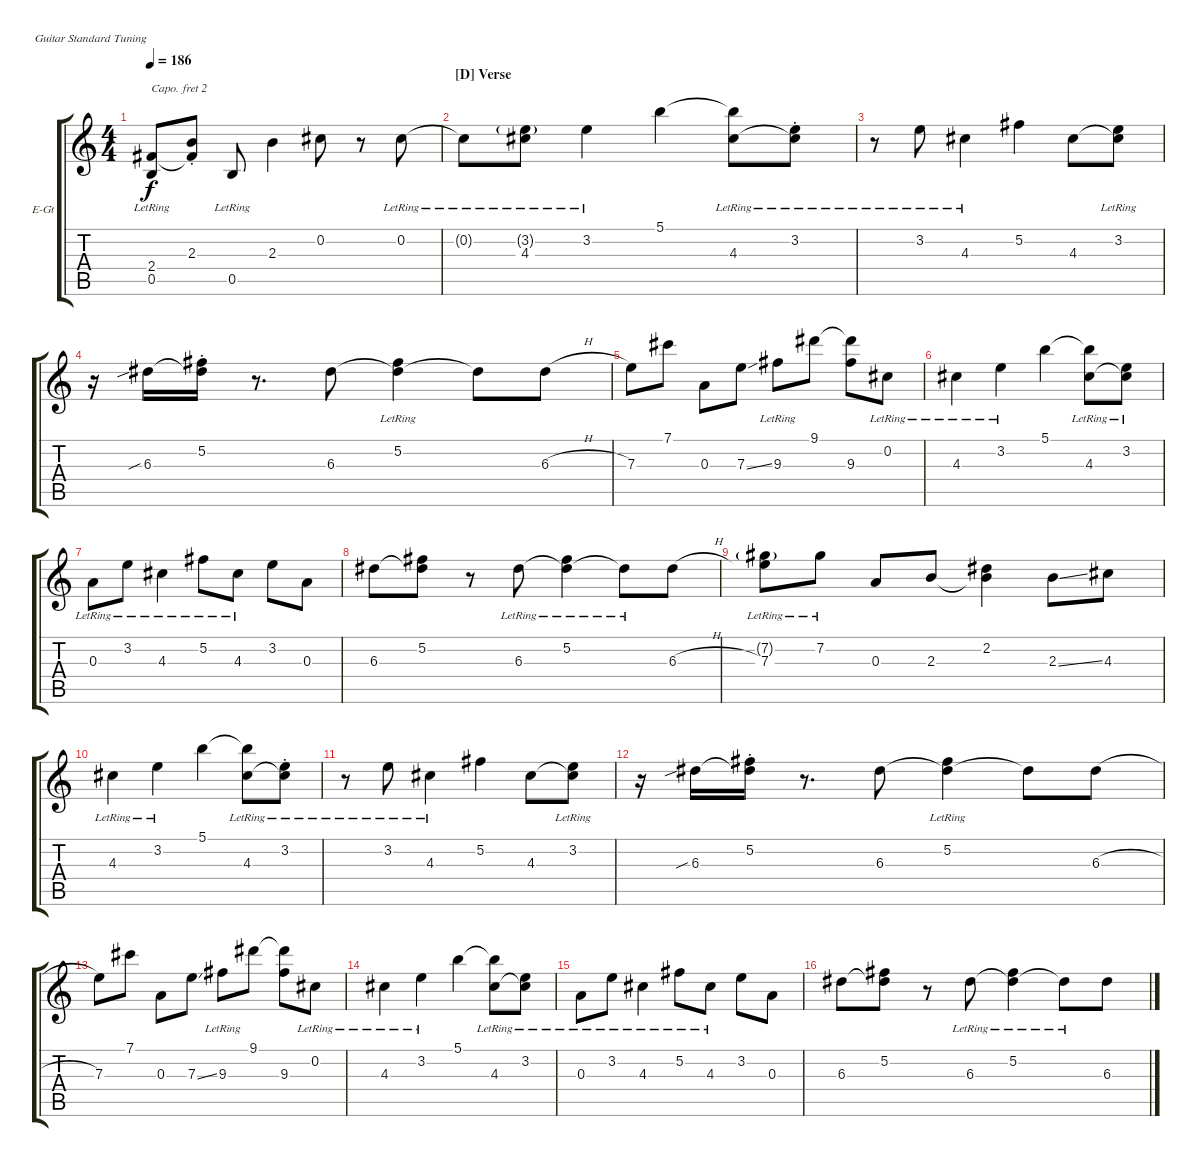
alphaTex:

\bracketExtendMode groupsimilarinstruments
\firstSystemTrackNameOrientation horizontal
\otherSystemsTrackNameOrientation horizontal
\track ("Johnny" "E-Gt") {mute instrument electricguitarclean}
\staff {score tabs}
\capo 2
\tuning (E4 B3 G3 D3 A2 E2)
\ts (4 4)
\tempo 186
\clef g2
\ks c
(0.5{lr} 2.4{t}).8{dy f} (2.3{st} 2.4{t}).8 0.5{lr}.8 2.3.4 0.2.8 r.8 0.2{lr}.8 |
\section ("D" "Verse")
0.2{lr t}.8 (3.2{g} 4.3{lr}).8 3.2{lr}.4 5.1.4 (5.1{t} 4.3{lr}).8 (3.2{st} 4.3{lr t}).8 |
r.8 3.2{lr}.8 4.3{lr}.4 5.2.4 4.3.8 (3.2{lr} 4.3{t}).8 |
r.16 6.3{sib}.16 (5.2{st} 6.3{t}).16 r.8{d} 6.3.8 (5.2{lr} 6.3{t}).4 6.3{t}.8 6.3{h}.8 |
7.3.8 7.1.8 0.3.8 7.3{ss}.8 9.3{lr}.8 9.1.8 (9.1{t} 9.3).8 0.2{lr}.8 |
4.3{lr}.4 3.2{lr}.4 5.1.4 (5.1{t} 4.3{lr}).8 (3.2 4.3{lr t}).8 |
0.3{lr}.8 3.2{lr}.8 4.3{lr}.4 5.2{lr}.8 4.3{lr}.8 3.2.8 0.3.8 |
6.3.8 (5.2 6.3{t}).8 r.8 6.3{lr}.8 (5.2{lr} 6.3{lr t}).4 6.3{lr t}.8 6.3{h}.8 |
(7.2{g} 7.3{lr}).8 7.2{lr}.8 0.3.8 2.3.8 (2.2 2.3{t}).4 2.3{ss}.8 4.3.8 |
4.3{lr}.4 3.2{lr}.4 5.1.4 (5.1{t} 4.3{lr}).8 (3.2{st} 4.3{lr t}).8 |
r.8 3.2{lr}.8 4.3{lr}.4 5.2.4 4.3.8 (3.2{lr} 4.3{t}).8 |
r.16 6.3{sib}.16 (5.2{st} 6.3{t}).16 r.8{d} 6.3.8 (5.2{lr} 6.3{t}).4 6.3{t}.8 6.3{h}.8 |
7.3.8 7.1.8 0.3.8 7.3{ss}.8 9.3{lr}.8 9.1.8 (9.1{t} 9.3).8 0.2{lr}.8 |
4.3{lr}.4 3.2{lr}.4 5.1.4 (5.1{t} 4.3{lr}).8 (3.2 4.3{lr t}).8 |
0.3{lr}.8 3.2{lr}.8 4.3{lr}.4 5.2{lr}.8 4.3{lr}.8 3.2.8 0.3.8 |
6.3.8 (5.2 6.3{t}).8 r.8 6.3{lr}.8 (5.2{lr} 6.3{lr t}).4 6.3{lr t}.8 6.3{h}.8
